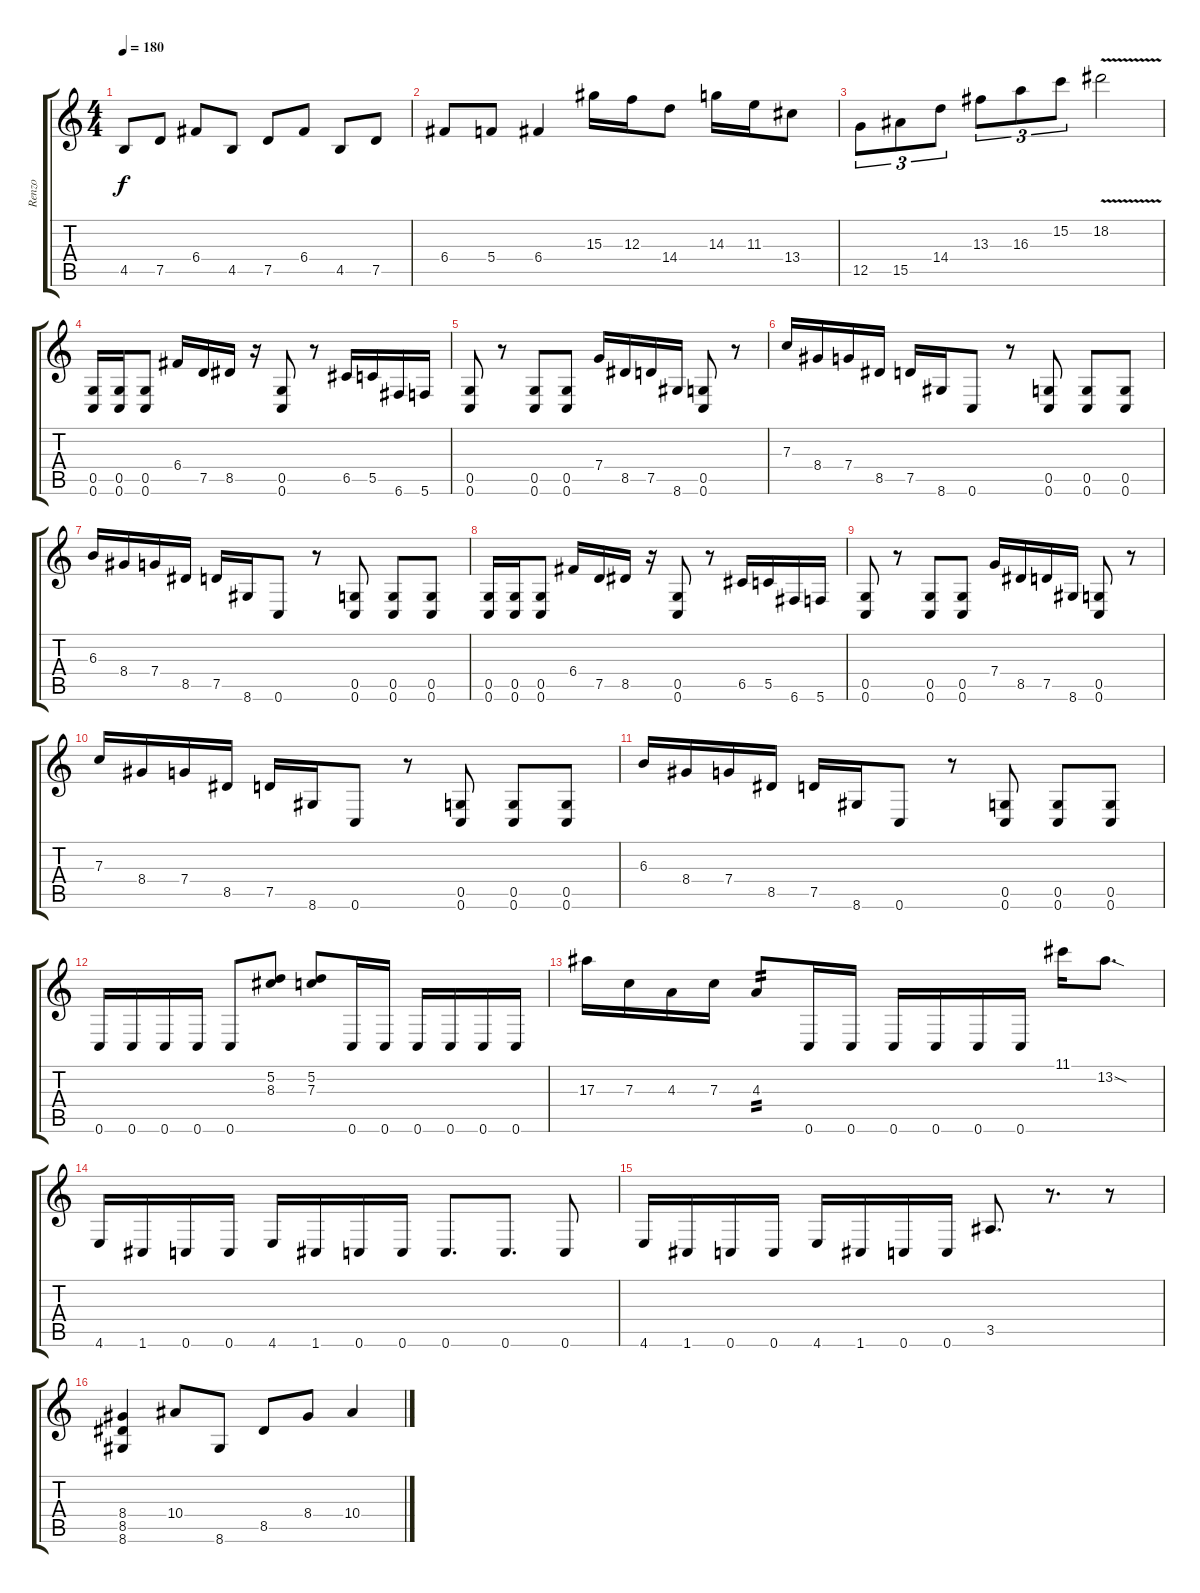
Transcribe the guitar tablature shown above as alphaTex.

\track ("Renzo" "Renzo") {instrument overdrivenguitar}
\staff {score tabs}
\tuning (D4 A3 F3 C3 G2 C2) {hide}
\ts (4 4)
\tempo 180
\clef g2
\ks c
4.5.8{dy f} 7.5.8 6.4.8 4.5.8 7.5.8 6.4.8 4.5.8 7.5.8 |
6.4.8 5.4.8 6.4.4 15.3.16 12.3.16 14.4.8 14.3.16 11.3.16 13.4.8 |
12.5.8{tu (3 2)} 15.5.8{tu (3 2)} 14.4.8{tu (3 2)} 13.3.8{tu (3 2)} 16.3.8{tu (3 2)} 15.2.8{tu (3 2)} 18.2{v}.2 |
(0.5 0.6).16 (0.5 0.6).16 (0.5 0.6).8 6.4.16 7.5.16 8.5.16 r.16 (0.5 0.6).8 r.8 6.5.16 5.5.16 6.6.16 5.6.16 |
(0.5 0.6).8 r.8 (0.5 0.6).8 (0.5 0.6).8 7.4.16 8.5.16 7.5.16 8.6.16 (0.5 0.6).8 r.8 |
7.3.16 8.4.16 7.4.16 8.5.16 7.5.16 8.6.16 0.6.8 r.8 (0.5 0.6).8 (0.5 0.6).8 (0.5 0.6).8 |
6.3.16 8.4.16 7.4.16 8.5.16 7.5.16 8.6.16 0.6.8 r.8 (0.5 0.6).8 (0.5 0.6).8 (0.5 0.6).8 |
(0.5 0.6).16 (0.5 0.6).16 (0.5 0.6).8 6.4.16 7.5.16 8.5.16 r.16 (0.5 0.6).8 r.8 6.5.16 5.5.16 6.6.16 5.6.16 |
(0.5 0.6).8 r.8 (0.5 0.6).8 (0.5 0.6).8 7.4.16 8.5.16 7.5.16 8.6.16 (0.5 0.6).8 r.8 |
7.3.16 8.4.16 7.4.16 8.5.16 7.5.16 8.6.16 0.6.8 r.8 (0.5 0.6).8 (0.5 0.6).8 (0.5 0.6).8 |
6.3.16 8.4.16 7.4.16 8.5.16 7.5.16 8.6.16 0.6.8 r.8 (0.5 0.6).8 (0.5 0.6).8 (0.5 0.6).8 |
0.6.16 0.6.16 0.6.16 0.6.16 0.6.8 (5.2 8.3).8 (5.2 7.3).8 0.6.16 0.6.16 0.6.16 0.6.16 0.6.16 0.6.16 |
17.3.16 7.3.16 4.3.16 7.3.16 4.3.8{tp 2} 0.6.16 0.6.16 0.6.16 0.6.16 0.6.16 0.6.16 11.1.16 13.2{sod}.8{d} |
4.6.16 1.6.16 0.6.16 0.6.16 4.6.16 1.6.16 0.6.16 0.6.16 0.6.8{d} 0.6.8{d} 0.6.8 |
4.6.16 1.6.16 0.6.16 0.6.16 4.6.16 1.6.16 0.6.16 0.6.16 3.5.8{d} r.8{d} r.8 |
(8.4 8.5 8.6).4 10.4.8 8.6.8 8.5.8 8.4.8 10.4.4
